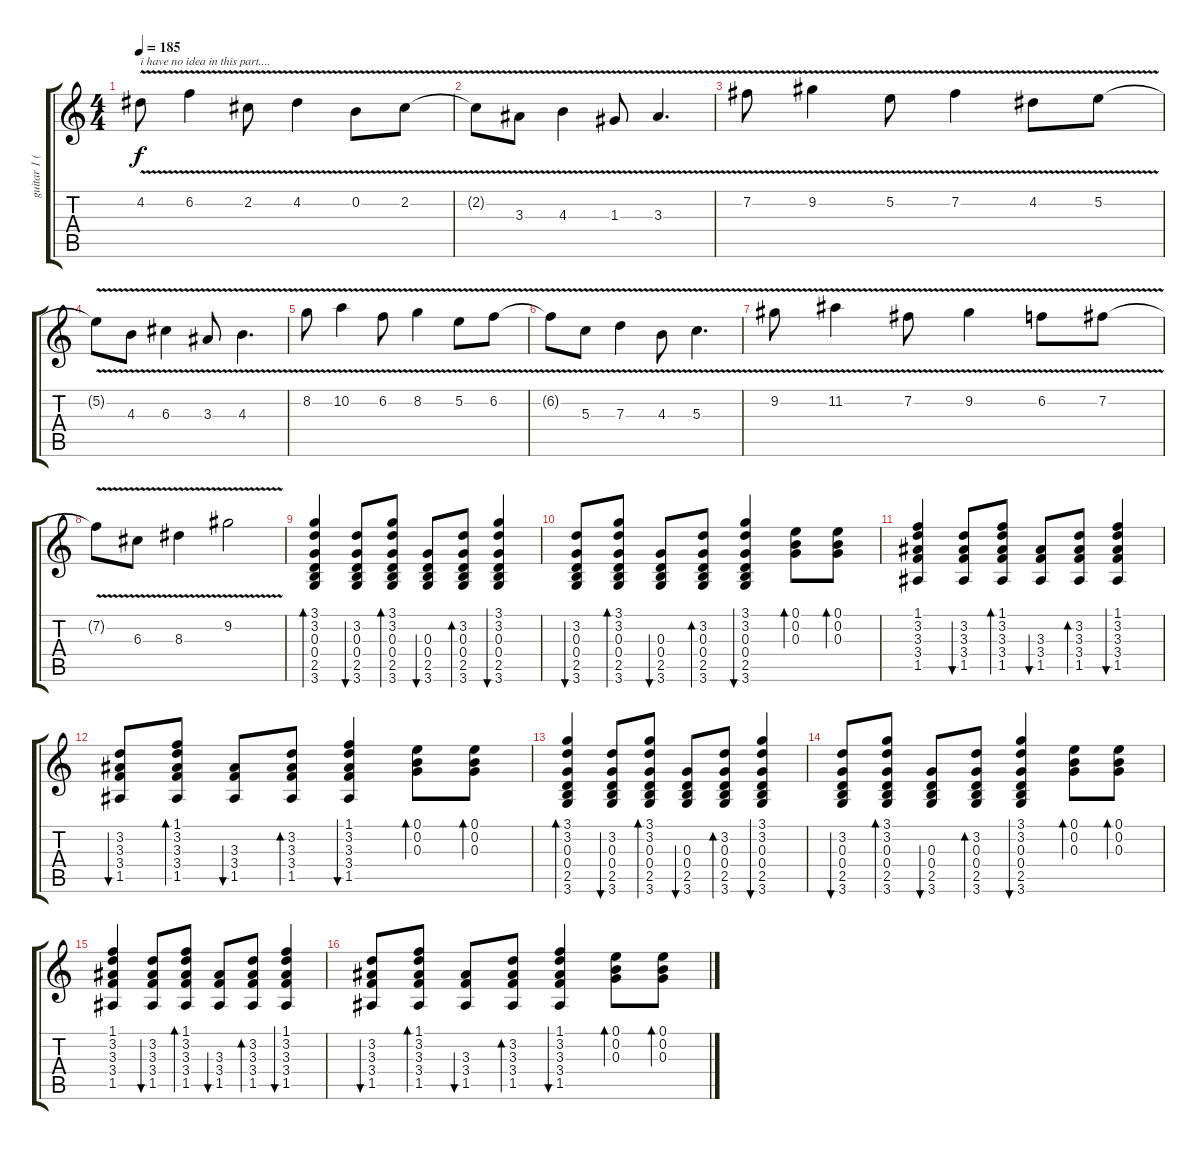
\track ("guitar 1 (akustik)" "guitar 1 (") {instrument acousticguitarsteel}
\staff {score tabs}
\tuning (E4 B3 G3 D3 A2 E2) {hide}
\ts (4 4)
\tempo 185
\clef g2
\ks c
4.2{v}.8{txt "i have no idea in this part...." dy f} 6.2{v}.4 2.2{v}.8 4.2{v}.4 0.2{v}.8 2.2{v}.8 |
2.2{t}.8 3.3{v}.8 4.3{v}.4 1.3{v}.8 3.3{v}.4{d} |
7.2{v}.8 9.2{v}.4 5.2{v}.8 7.2{v}.4 4.2{v}.8 5.2{v}.8 |
5.2{t}.8 4.3{v}.8 6.3{v}.4 3.3{v}.8 4.3{v}.4{d} |
8.2{v}.8 10.2{v}.4 6.2{v}.8 8.2{v}.4 5.2{v}.8 6.2{v}.8 |
6.2{t}.8 5.3{v}.8 7.3{v}.4 4.3{v}.8 5.3{v}.4{d} |
9.2{v}.8 11.2{v}.4 7.2{v}.8 9.2{v}.4 6.2{v}.8 7.2{v}.8 |
7.2{t}.8 6.3{v}.8 8.3{v}.4 9.2{v}.2 |
(3.1 3.2 0.3 0.4 2.5 3.6).4{bd 60 volume 8} (3.2 0.3 0.4 2.5 3.6).8{bu 60} (3.1 3.2 0.3 0.4 2.5 3.6).8{bd 60} (0.3 0.4 2.5 3.6).8{bu 60} (3.2 0.3 0.4 2.5 3.6).8{bd 60} (3.1 3.2 0.3 0.4 2.5 3.6).4{bu 60} |
(3.2 0.3 0.4 2.5 3.6).8{bu 60} (3.1 3.2 0.3 0.4 2.5 3.6).8{bd 60} (0.3 0.4 2.5 3.6).8{bu 60} (3.2 0.3 0.4 2.5 3.6).8{bd 60} (3.1 3.2 0.3 0.4 2.5 3.6).4{bu 60} (0.1 0.2 0.3).8{bd 60} (0.1 0.2 0.3).8{bd 60} |
(1.1 3.2 3.3 3.4 1.5).4 (3.2 3.3 3.4 1.5).8{bu 60} (1.1 3.2 3.3 3.4 1.5).8{bd 60} (3.3 3.4 1.5).8{bu 60} (3.2 3.3 3.4 1.5).8{bd 60} (1.1 3.2 3.3 3.4 1.5).4{bu 60} |
(3.2 3.3 3.4 1.5).8{bu 60} (1.1 3.2 3.3 3.4 1.5).8{bd 60} (3.3 3.4 1.5).8{bu 60} (3.2 3.3 3.4 1.5).8{bd 60} (1.1 3.2 3.3 3.4 1.5).4{bu 60} (0.1 0.2 0.3).8{bd 60} (0.1 0.2 0.3).8{bd 60} |
(3.1 3.2 0.3 0.4 2.5 3.6).4{bd 60} (3.2 0.3 0.4 2.5 3.6).8{bu 60} (3.1 3.2 0.3 0.4 2.5 3.6).8{bd 60} (0.3 0.4 2.5 3.6).8{bu 60} (3.2 0.3 0.4 2.5 3.6).8{bd 60} (3.1 3.2 0.3 0.4 2.5 3.6).4{bu 60} |
(3.2 0.3 0.4 2.5 3.6).8{bu 60} (3.1 3.2 0.3 0.4 2.5 3.6).8{bd 60} (0.3 0.4 2.5 3.6).8{bu 60} (3.2 0.3 0.4 2.5 3.6).8{bd 60} (3.1 3.2 0.3 0.4 2.5 3.6).4{bu 60} (0.1 0.2 0.3).8{bd 60} (0.1 0.2 0.3).8{bd 60} |
(1.1 3.2 3.3 3.4 1.5).4 (3.2 3.3 3.4 1.5).8{bu 60} (1.1 3.2 3.3 3.4 1.5).8{bd 60} (3.3 3.4 1.5).8{bu 60} (3.2 3.3 3.4 1.5).8{bd 60} (1.1 3.2 3.3 3.4 1.5).4{bu 60} |
(3.2 3.3 3.4 1.5).8{bu 60} (1.1 3.2 3.3 3.4 1.5).8{bd 60} (3.3 3.4 1.5).8{bu 60} (3.2 3.3 3.4 1.5).8{bd 60} (1.1 3.2 3.3 3.4 1.5).4{bu 60} (0.1 0.2 0.3).8{bd 60} (0.1 0.2 0.3).8{bd 60}
